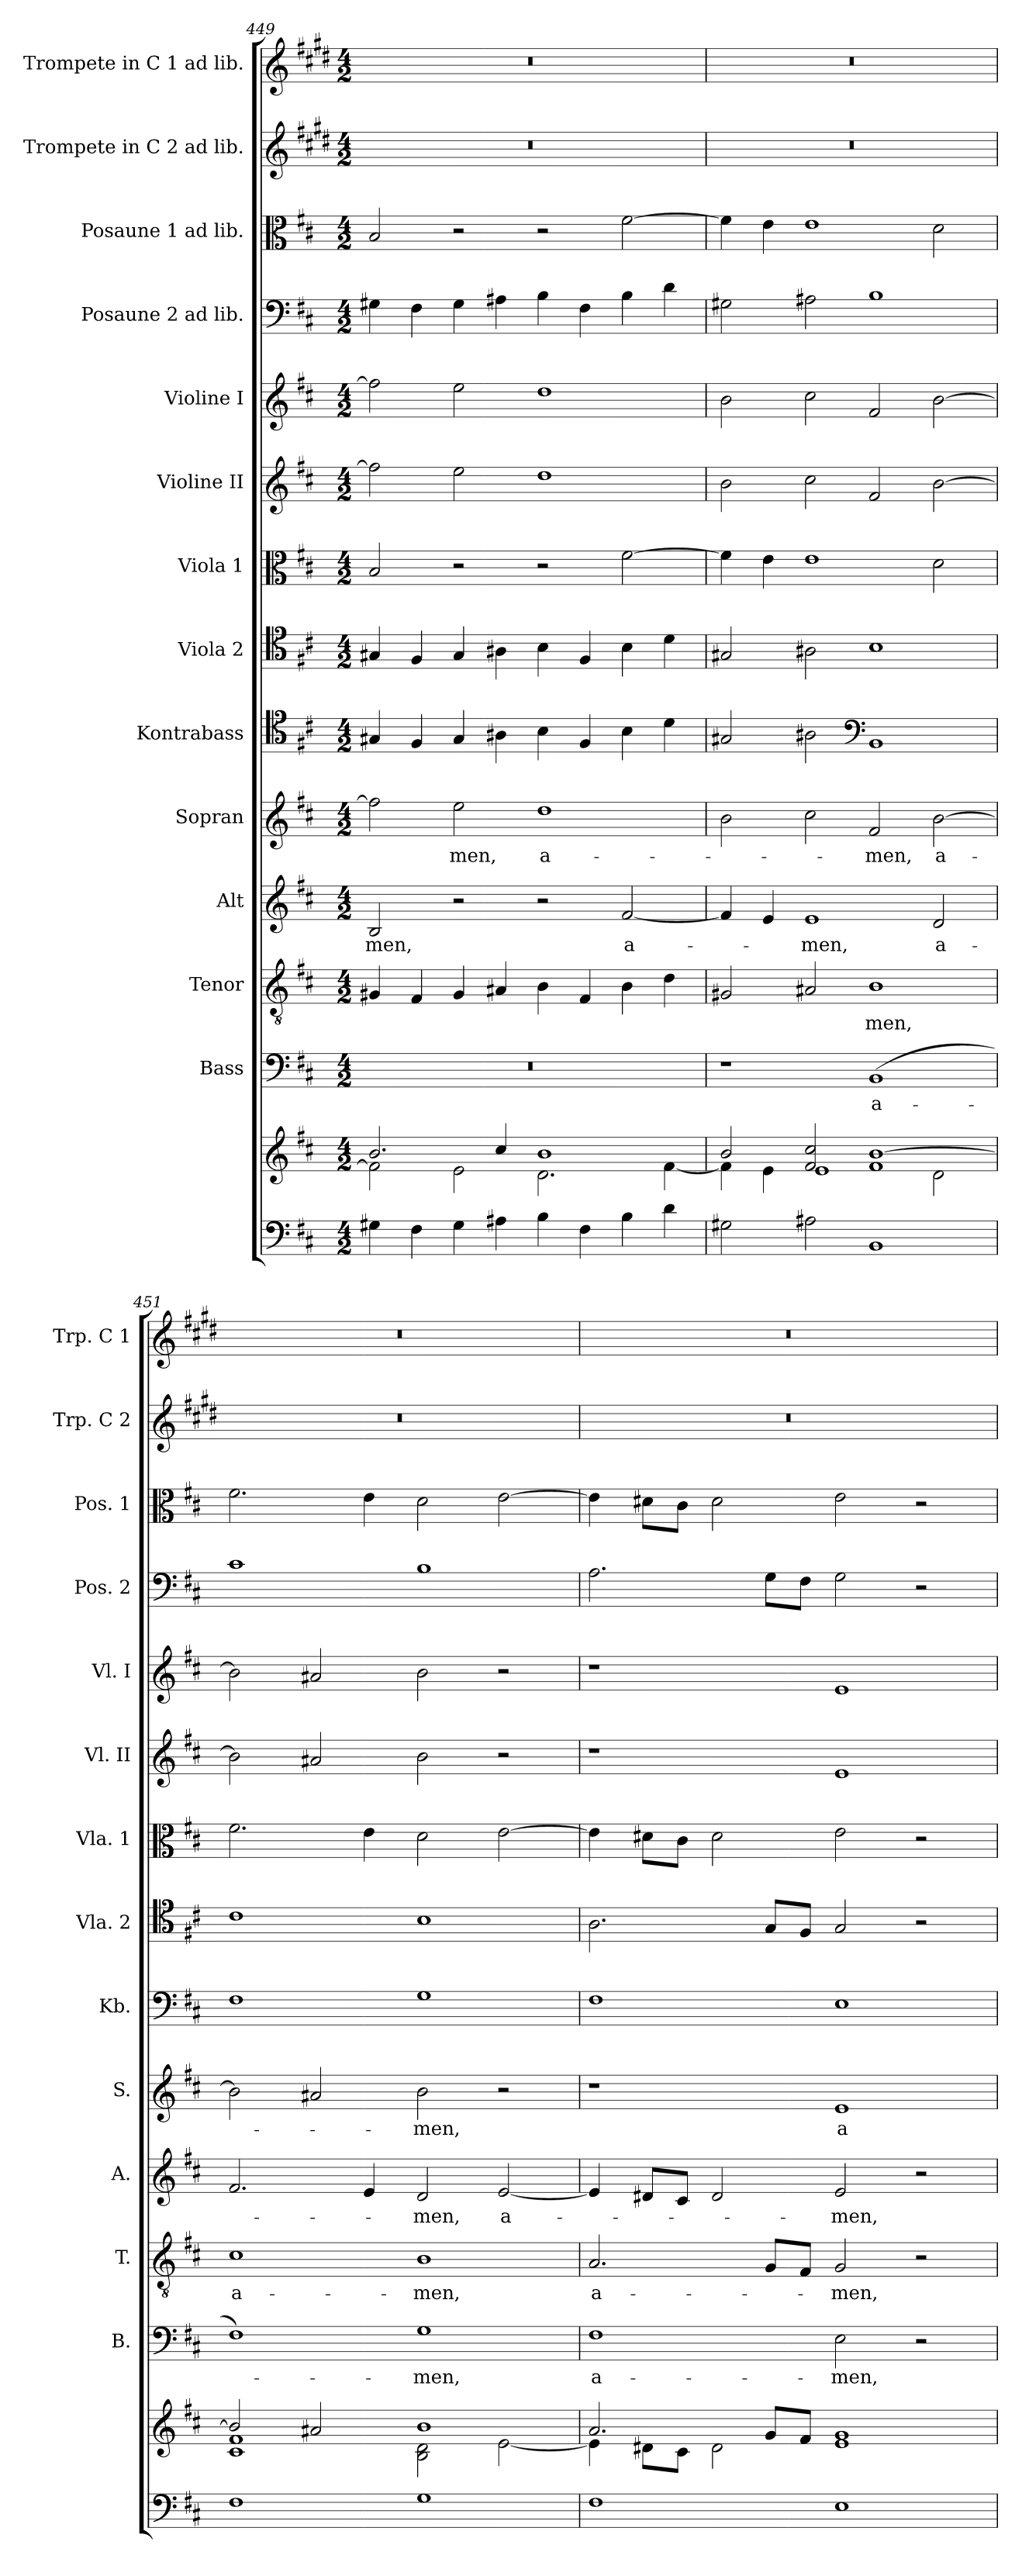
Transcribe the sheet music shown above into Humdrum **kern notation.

**kern	**kern	**kern	**text	**kern	**text	**kern	**text	**kern	**text	**kern	**kern	**kern	**kern	**kern	**kern	**kern	**kern	**kern
*part14	*part14	*part13	*part13	*part12	*part12	*part11	*part11	*part10	*part10	*part9	*part8	*part7	*part6	*part5	*part4	*part3	*part2	*part1
*staff15	*staff14	*staff13	*staff13	*staff12	*staff12	*staff11	*staff11	*staff10	*staff10	*staff9	*staff8	*staff7	*staff6	*staff5	*staff4	*staff3	*staff2	*staff1
*	*	*I"Bass	*	*I"Tenor	*	*I"Alt	*	*I"Sopran	*	*I"Kontrabass	*I"Viola 2	*I"Viola 1	*I"Violine II	*I"Violine I	*I"Posaune 2 ad lib.	*I"Posaune 1 ad lib.	*I"Trompete in C 2 ad lib.	*I"Trompete in C 1 ad lib.
*	*	*I'B.	*	*I'T.	*	*I'A.	*	*I'S.	*	*I'Kb.	*I'Vla. 2	*I'Vla. 1	*I'Vl. II	*I'Vl. I	*I'Pos. 2	*I'Pos. 1	*I'Trp. C 2	*I'Trp. C 1
*clefF4	*clefG2	*clefF4	*	*clefGv2	*	*clefG2	*	*clefG2	*	*clefC4	*clefC4	*clefC3	*clefG2	*clefG2	*clefF4	*clefC3	*clefG2	*clefG2
*	*	*	*	*	*	*	*	*	*	*ITrd7c12	*	*	*	*	*	*	*ITrd1c2	*ITrd1c2
*k[f#c#]	*k[f#c#]	*k[f#c#]	*	*k[f#c#]	*	*k[f#c#]	*	*k[f#c#]	*	*k[f#c#]	*k[f#c#]	*k[f#c#]	*k[f#c#]	*k[f#c#]	*k[f#c#]	*k[f#c#]	*k[f#c#]	*k[f#c#]
*D:	*D:	*D:	*	*D:	*	*D:	*	*D:	*	*D:	*D:	*D:	*D:	*D:	*D:	*D:	*D:	*D:
*M4/2	*M4/2	*M4/2	*	*M4/2	*	*M4/2	*	*M4/2	*	*M4/2	*M4/2	*M4/2	*M4/2	*M4/2	*M4/2	*M4/2	*M4/2	*M4/2
=449	=449	=449	=449	=449	=449	=449	=449	=449	=449	=449	=449	=449	=449	=449	=449	=449	=449	=449
*	*^	*	*	*	*	*	*	*	*	*	*	*	*	*	*	*	*	*
!	!	!	!	!	!	!	!	!LO:LY:b	!	!	!	!	!	!	!	!	!	!	!
4G#X\	2.b/	2f#\]	0r	.	4G#X/	.	2B/	-men,	2ff#\]	.	4GG#X/	4G#X/	2B/	2ff#\]	2ff#\]	4G#X\	2B/	0r	0r
4F#\	.	.	.	.	4F#/	.	.	.	.	.	4FF#/	4F#/	.	.	.	4F#\	.	.	.
!	!	!	!	!	!	!	!	!	!	!LO:LY:b	!	!	!	!	!	!	!	!	!
4G#\	.	2e\	.	.	4G#/	.	2r	.	2ee\	-men,	4GG#/	4G#/	2r	2ee\	2ee\	4G#\	2r	.	.
4A#X\	4cc#/	.	.	.	4A#X/	.	.	.	.	.	4AA#X\	4A#X\	.	.	.	4A#X\	.	.	.
!	!	!	!	!	!	!	!	!	!	!LO:LY:b	!	!	!	!	!	!	!	!	!
4B\	1b	2.d\	.	.	4B\	.	2r	.	1dd	a-	4BB\	4B\	2r	1dd	1dd	4B\	2r	.	.
4F#\	.	.	.	.	4F#/	.	.	.	.	.	4FF#/	4F#/	.	.	.	4F#\	.	.	.
!	!	!	!	!	!	!	!	!LO:LY:b	!	!	!	!	!	!	!	!	!	!	!
4B\	.	.	.	.	4B\	.	[2f#/	a-	.	.	4BB\	4B\	[2f#\	.	.	4B\	[2f#\	.	.
4d\	.	[<4f#\	.	.	4d\	.	.	.	.	.	4D\	4d\	.	.	.	4d\	.	.	.
=450	=450	=450	=450	=450	=450	=450	=450	=450	=450	=450	=450	=450	=450	=450	=450	=450	=450	=450	=450
2G#X\	2b/	4f#\]	1r	.	2G#X/	.	4f#/]	.	2b\	.	2GG#X/	2G#X/	4f#\]	2b\	2b\	2G#X\	4f#\]	0r	0r
.	.	4e\	.	.	.	.	4e/	.	.	.	.	.	4e\	.	.	.	4e\	.	.
!	!	!	!	!	!	!	!	!LO:LY:b	!	!	!	!	!	!	!	!	!	!	!
2A#X\	2f#/ 2cc#/	1e	.	.	2A#X/	.	1e	-men,	2cc#\	.	2AA#X\	2A#X\	1e	2cc#\	2cc#\	2A#X\	1e	.	.
*	*	*	*	*	*	*	*	*	*	*	*clefF4	*	*	*	*	*	*	*	*
!	!	!	!	!LO:LY:b	!	!LO:LY:b	!	!	!	!LO:LY:b	!	!	!	!	!	!	!	!	!
1BB	1f# [>1b	.	(>1BB	a-	1B	-men,	.	.	2f#/	-men,	1BBB	1B	.	2f#/	2f#/	1B	.	.	.
!	!	!	!	!	!	!	!	!LO:LY:b	!	!LO:LY:b	!	!	!	!	!	!	!	!	!
.	.	2d\	.	.	.	.	2d/	a-	[2b\	a-	.	.	2d\	[2b\	[2b\	.	2d\	.	.
=451	=451	=451	=451	=451	=451	=451	=451	=451	=451	=451	=451	=451	=451	=451	=451	=451	=451	=451	=451
!	!	!	!	!	!	!LO:LY:b	!	!	!	!	!	!	!	!	!	!	!	!	!
1F#	2b/]	1c# 1f#	1F#)	.	1c#	a-	2.f#/	.	2b\]	.	1FF#	1c#	2.f#\	2b\]	2b\]	1c#	2.f#\	0r	0r
.	2a#X/	.	.	.	.	.	.	.	2a#X/	.	.	.	.	2a#X/	2a#X/	.	.	.	.
.	.	.	.	.	.	.	4e/	.	.	.	.	.	4e\	.	.	.	4e\	.	.
!	!	!	!	!LO:LY:b	!	!LO:LY:b	!	!LO:LY:b	!	!LO:LY:b	!	!	!	!	!	!	!	!	!
1G	1b	2B\ 2d\	1G	-men,	1B	-men,	2d/	-men,	2b\	-men,	1GG	1B	2d\	2b\	2b\	1B	2d\	.	.
!	!	!	!	!	!	!	!	!LO:LY:b	!	!	!	!	!	!	!	!	!	!	!
.	.	[<2e\	.	.	.	.	[2e/	a-	2r	.	.	.	[2e\	2r	2r	.	[2e\	.	.
!!LO:PB:g=z
=452	=452	=452	=452	=452	=452	=452	=452	=452	=452	=452	=452	=452	=452	=452	=452	=452	=452	=452	=452
!	!	!	!	!LO:LY:b	!	!LO:LY:b	!	!	!	!	!	!	!	!	!	!	!	!	!
1F#	2.a/	4e\]	1F#	a-	2.A/	a-	4e/]	.	1r	.	1FF#	2.A\	4e\]	1r	1r	2.A\	4e\]	0r	0r
.	.	8d#X\L	.	.	.	.	8d#X/L	.	.	.	.	.	8d#X\L	.	.	.	8d#X\L	.	.
.	.	8c#\J	.	.	.	.	8c#/J	.	.	.	.	.	8c#\J	.	.	.	8c#\J	.	.
.	.	2d#\	.	.	.	.	2d#/	.	.	.	.	.	2d#\	.	.	.	2d#\	.	.
.	8g/L	.	.	.	8G/L	.	.	.	.	.	.	8G/L	.	.	.	8G\L	.	.	.
.	8f#/J	.	.	.	8F#/J	.	.	.	.	.	.	8F#/J	.	.	.	8F#\J	.	.	.
!	!	!	!	!LO:LY:b	!	!LO:LY:b	!	!LO:LY:b	!	!LO:LY:b	!	!	!	!	!	!	!	!	!
1E	1g	1e	2E\	-men,	2G/	-men,	2e/	-men,	1e	a-	1EE	2G/	2e\	1e	1e	2G\	2e\	.	.
.	.	.	2r	.	2r	.	2r	.	.	.	.	2r	2r	.	.	2r	2r	.	.
*	*v	*v	*	*	*	*	*	*	*	*	*	*	*	*	*	*	*	*	*
=	=	=	=	=	=	=	=	=	=	=	=	=	=	=	=	=	=	=
*-	*-	*-	*-	*-	*-	*-	*-	*-	*-	*-	*-	*-	*-	*-	*-	*-	*-	*-
